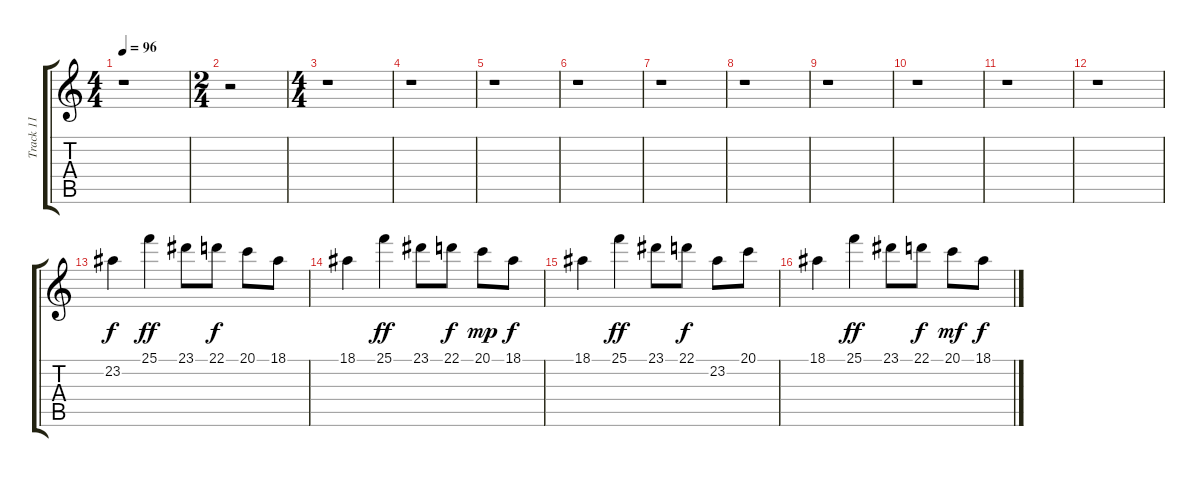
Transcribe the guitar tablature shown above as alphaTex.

\track ("Track 11" "Track 11") {instrument acousticgrandpiano}
\staff {score tabs}
\tuning (E4 B3 G3 D3 A2 E2) {hide}
\ts (4 4)
\tempo 96
\clef g2
\ks c
r.1{dy f} |
\ts (2 4)
r.2 |
\ts (4 4)
r.1 |
r.1 |
r.1 |
r.1 |
r.1 |
r.1 |
r.1 |
r.1 |
r.1 |
r.1 |
23.2.4 25.1.4{dy ff} 23.1.8 22.1.8{dy f} 20.1.8 18.1.8 |
18.1.4 25.1.4{dy ff} 23.1.8 22.1.8{dy f} 20.1.8{dy mp} 18.1.8{dy f} |
18.1.4 25.1.4{dy ff} 23.1.8 22.1.8{dy f} 23.2.8 20.1.8 |
18.1.4 25.1.4{dy ff} 23.1.8 22.1.8{dy f} 20.1.8{dy mf} 18.1.8{dy f}
